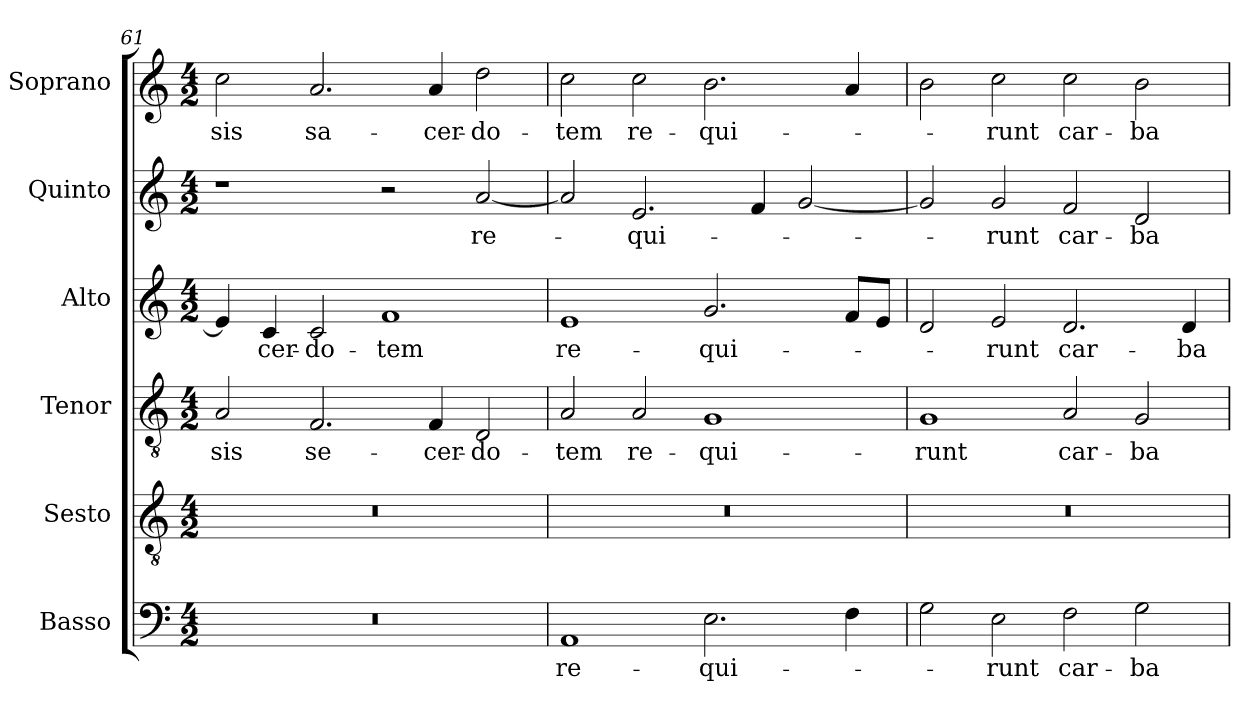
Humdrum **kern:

**kern	**text	**kern	**kern	**text	**kern	**text	**kern	**text	**kern	**text
*part6	*part6	*part5	*part4	*part4	*part3	*part3	*part2	*part2	*part1	*part1
*staff6	*staff6	*staff5	*staff4	*staff4	*staff3	*staff3	*staff2	*staff2	*staff1	*staff1
*I"Basso	*	*I"Sesto	*I"Tenor	*	*I"Alto	*	*I"Quinto	*	*I"Soprano	*
*I'B.	*	*I'Ss.	*I'T.	*	*I'A.	*	*I'Q.	*	*I'S.	*
*clefF4	*	*clefGv2	*clefGv2	*	*clefG2	*	*clefG2	*	*clefG2	*
*	*	*ITrd7c12	*ITrd7c12	*	*	*	*	*	*	*
*k[]	*	*k[]	*k[]	*	*k[]	*	*k[]	*	*k[]	*
*C:	*	*C:	*C:	*	*C:	*	*C:	*	*C:	*
*M4/2	*	*M4/2	*M4/2	*	*M4/2	*	*M4/2	*	*M4/2	*
=61	=61	=61	=61	=61	=61	=61	=61	=61	=61	=61
!LO:N:vis=1	!	!LO:N:vis=1	!	!	!	!	!	!	!	!
!	!	!	!	!LO:LY:b:color=#000000	!	!	!	!	!	!
!	!	!	!	!	!	!	!	!	!	!LO:LY:b:color=#000000
0r	.	0r	2AAi/	-sis	4ei/]	.	1r	.	2cci\	-sis
!	!	!	!	!	!	!LO:LY:b:color=#000000	!	!	!	!
.	.	.	.	.	4ci/	-cer-	.	.	.	.
!	!	!	!	!LO:LY:b:color=#000000	!	!	!	!	!	!
!	!	!	!	!	!	!LO:LY:b:color=#000000	!	!	!	!
!	!	!	!	!	!	!	!	!	!	!LO:LY:b:color=#000000
.	.	.	2.FFi/	se-	2ci/	-do-	.	.	2.ai/	sa-
!	!	!	!	!	!	!LO:LY:b:color=#000000	!	!	!	!
.	.	.	.	.	1fi	-tem	2r	.	.	.
!	!	!	!	!LO:LY:b:color=#000000	!	!	!	!	!	!
!	!	!	!	!	!	!	!	!	!	!LO:LY:b:color=#000000
.	.	.	4FFi/	-cer-	.	.	.	.	4ai/	-cer-
!	!	!	!	!LO:LY:b:color=#000000	!	!	!	!	!	!
!	!	!	!	!	!	!	!	!LO:LY:b:color=#000000	!	!
!	!	!	!	!	!	!	!	!	!	!LO:LY:b:color=#000000
.	.	.	2DDi/	-do-	.	.	[2ai/	re-	2ddi\	-do-
=62	=62	=62	=62	=62	=62	=62	=62	=62	=62	=62
!	!LO:LY:b:color=#000000	!LO:N:vis=1	!	!	!	!	!	!	!	!
!	!	!	!	!LO:LY:b:color=#000000	!	!	!	!	!	!
!	!	!	!	!	!	!LO:LY:b:color=#000000	!	!	!	!
!	!	!	!	!	!	!	!	!	!	!LO:LY:b:color=#000000
1AAi	re-	0r	2AAi/	-tem	1ei	re-	2ai/]	.	2cci\	-tem
!	!	!	!	!LO:LY:b:color=#000000	!	!	!	!	!	!
!	!	!	!	!	!	!	!	!LO:LY:b:color=#000000	!	!
!	!	!	!	!	!	!	!	!	!	!LO:LY:b:color=#000000
.	.	.	2AAi/	re-	.	.	2.ei/	-qui-	2cci\	re-
!	!LO:LY:b:color=#000000	!	!	!	!	!	!	!	!	!
!	!	!	!	!LO:LY:b:color=#000000	!	!	!	!	!	!
!	!	!	!	!	!	!LO:LY:b:color=#000000	!	!	!	!
!	!	!	!	!	!	!	!	!	!	!LO:LY:b:color=#000000
2.Ei\	-qui-	.	1GGi	-qui-	2.gi/	-qui-	.	.	2.bi\	-qui-
.	.	.	.	.	.	.	4fi/	.	.	.
.	.	.	.	.	.	.	[2gi/	.	.	.
4Fi\	.	.	.	.	8fi/L	.	.	.	4ai/	.
.	.	.	.	.	8ei/J	.	.	.	.	.
=63	=63	=63	=63	=63	=63	=63	=63	=63	=63	=63
!	!	!LO:N:vis=1	!	!	!	!	!	!	!	!
!	!	!	!	!LO:LY:b:color=#000000	!	!	!	!	!	!
2Gi\	.	0r	1GGi	-runt	2di/	.	2gi/]	.	2bi\	.
!	!LO:LY:b:color=#000000	!	!	!	!	!	!	!	!	!
!	!	!	!	!	!	!LO:LY:b:color=#000000	!	!	!	!
!	!	!	!	!	!	!	!	!LO:LY:b:color=#000000	!	!
!	!	!	!	!	!	!	!	!	!	!LO:LY:b:color=#000000
2Ei\	-runt	.	.	.	2ei/	-runt	2gi/	-runt	2cci\	-runt
!	!LO:LY:b:color=#000000	!	!	!	!	!	!	!	!	!
!	!	!	!	!LO:LY:b:color=#000000	!	!	!	!	!	!
!	!	!	!	!	!	!LO:LY:b:color=#000000	!	!	!	!
!	!	!	!	!	!	!	!	!LO:LY:b:color=#000000	!	!
!	!	!	!	!	!	!	!	!	!	!LO:LY:b:color=#000000
2Fi\	car-	.	2AAi/	car-	2.di/	car-	2fi/	car-	2cci\	car-
!	!LO:LY:b:color=#000000	!	!	!	!	!	!	!	!	!
!	!	!	!	!LO:LY:b:color=#000000	!	!	!	!	!	!
!	!	!	!	!	!	!	!	!LO:LY:b:color=#000000	!	!
!	!	!	!	!	!	!	!	!	!	!LO:LY:b:color=#000000
2Gi\	-ba-	.	2GGi/	-ba-	.	.	2di/	-ba-	2bi\	-ba-
!	!	!	!	!	!	!LO:LY:b:color=#000000	!	!	!	!
.	.	.	.	.	4di/	-ba-	.	.	.	.
=	=	=	=	=	=	=	=	=	=	=
*-	*-	*-	*-	*-	*-	*-	*-	*-	*-	*-
